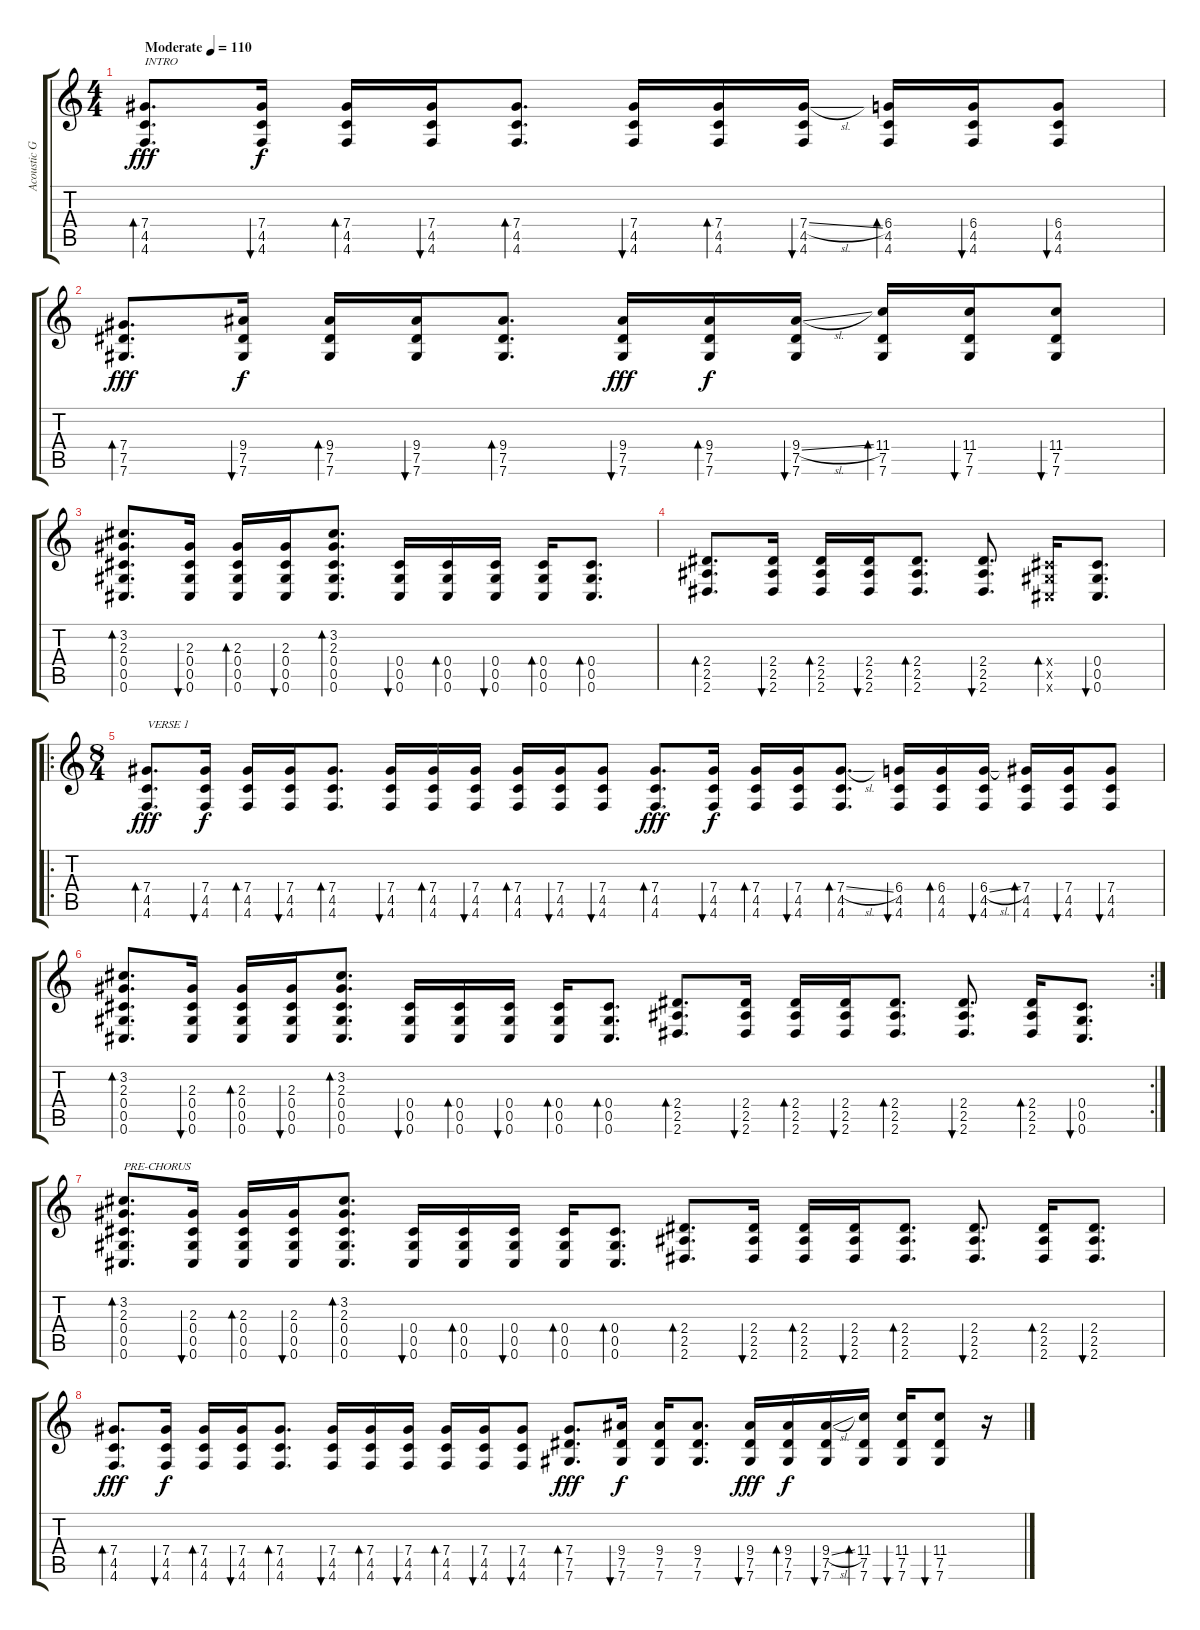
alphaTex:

\track ("Acoustic Guitar" "Acoustic G") {instrument acousticguitarsteel}
\staff {score tabs}
\tuning (Eb4 Bb3 Gb3 Db3 Ab2 Db2) {hide}
\ts (4 4)
\tempo (110 "Moderate")
\clef g2
\ks c
(7.4 4.5 4.6).8{d bd 30 txt "INTRO" dy fff instrument acousticguitarsteel} (7.4 4.5 4.6).16{bu 30 dy f} (7.4 4.5 4.6).16{bd 30} (7.4 4.5 4.6).16{bu 30} (7.4 4.5 4.6).8{d bd 30} (7.4 4.5 4.6).16{bu 30} (7.4 4.5 4.6).16{bd 30} (7.4{sl} 4.5 4.6).16{bu 30} (6.4 4.5 4.6).16{bd 30} (6.4 4.5 4.6).16{bu 30} (6.4 4.5 4.6).8{bu 30} |
(7.4 7.5 7.6).8{d bd 30 dy fff} (9.4 7.5 7.6).16{bu 30 dy f} (9.4 7.5 7.6).16{bd 30} (9.4 7.5 7.6).16{bu 30} (9.4 7.5 7.6).8{d bd 30} (9.4 7.5 7.6).16{bu 30 dy fff} (9.4 7.5 7.6).16{bd 30 dy f} (9.4{sl} 7.5 7.6).16{bu 30} (11.4 7.5 7.6).16{bd 30} (11.4 7.5 7.6).16{bu 30} (11.4 7.5 7.6).8{bu 30} |
(3.2 2.3 0.4 0.5 0.6).8{d bd 30} (2.3 0.4 0.5 0.6).16{bu 30} (2.3 0.4 0.5 0.6).16{bd 30} (2.3 0.4 0.5 0.6).16{bu 30} (3.2 2.3 0.4 0.5 0.6).8{d bd 30} (0.4 0.5 0.6).16{bu 30} (0.4 0.5 0.6).16{bd 30} (0.4 0.5 0.6).16{bu 30} (0.4 0.5 0.6).16{bd 30} (0.4 0.5 0.6).8{d bd 30} |
(2.4 2.5 2.6).8{d bd 30} (2.4 2.5 2.6).16{bu 30} (2.4 2.5 2.6).16{bd 30} (2.4 2.5 2.6).16{bu 30} (2.4 2.5 2.6).8{d bd 30} (2.4 2.5 2.6).8{d bu 30} (0.4{x} 0.5{x} 0.6{x}).16{bd 30} (0.4 0.5 0.6).8{d bu 30} |
\ro
\ts (8 4)
(7.4 4.5 4.6).8{d bd 30 txt "VERSE 1" dy fff} (7.4 4.5 4.6).16{bu 30 dy f} (7.4 4.5 4.6).16{bd 30} (7.4 4.5 4.6).16{bu 30} (7.4 4.5 4.6).8{d bd 30} (7.4 4.5 4.6).16{bu 30} (7.4 4.5 4.6).16{bd 30} (7.4 4.5 4.6).16{bu 30} (7.4 4.5 4.6).16{bd 30} (7.4 4.5 4.6).16{bu 30} (7.4 4.5 4.6).8{bu 30} (7.4 4.5 4.6).8{d bd 30 dy fff} (7.4 4.5 4.6).16{bu 30 dy f} (7.4 4.5 4.6).16{bd 30} (7.4 4.5 4.6).16{bu 30} (7.4{sl} 4.5 4.6).8{d bd 30} (6.4 4.5 4.6).16{bu 30} (6.4 4.5 4.6).16{bd 30} (6.4{sl} 4.5 4.6).16{bu 30} (7.4 4.5 4.6).16{bd 30} (7.4 4.5 4.6).16{bu 30} (7.4 4.5 4.6).8{bu 30} |
\rc 2
(3.2 2.3 0.4 0.5 0.6).8{d bd 30} (2.3 0.4 0.5 0.6).16{bu 30} (2.3 0.4 0.5 0.6).16{bd 30} (2.3 0.4 0.5 0.6).16{bu 30} (3.2 2.3 0.4 0.5 0.6).8{d bd 30} (0.4 0.5 0.6).16{bu 30} (0.4 0.5 0.6).16{bd 30} (0.4 0.5 0.6).16{bu 30} (0.4 0.5 0.6).16{bd 30} (0.4 0.5 0.6).8{d bd 30} (2.4 2.5 2.6).8{d bd 30} (2.4 2.5 2.6).16{bu 30} (2.4 2.5 2.6).16{bd 30} (2.4 2.5 2.6).16{bu 30} (2.4 2.5 2.6).8{d bd 30} (2.4 2.5 2.6).8{d bu 30} (2.4 2.5 2.6).16{bd 30} (0.4 0.5 0.6).8{d bu 30} |
(3.2 2.3 0.4 0.5 0.6).8{d bd 30 txt "PRE-CHORUS"} (2.3 0.4 0.5 0.6).16{bu 30} (2.3 0.4 0.5 0.6).16{bd 30} (2.3 0.4 0.5 0.6).16{bu 30} (3.2 2.3 0.4 0.5 0.6).8{d bd 30} (0.4 0.5 0.6).16{bu 30} (0.4 0.5 0.6).16{bd 30} (0.4 0.5 0.6).16{bu 30} (0.4 0.5 0.6).16{bd 30} (0.4 0.5 0.6).8{d bd 30} (2.4 2.5 2.6).8{d bd 30} (2.4 2.5 2.6).16{bu 30} (2.4 2.5 2.6).16{bd 30} (2.4 2.5 2.6).16{bu 30} (2.4 2.5 2.6).8{d bd 30} (2.4 2.5 2.6).8{d bu 30} (2.4 2.5 2.6).16{bd 30} (2.4 2.5 2.6).8{d bu 30} |
(7.4 4.5 4.6).8{d bd 30 dy fff} (7.4 4.5 4.6).16{bu 30 dy f} (7.4 4.5 4.6).16{bd 30} (7.4 4.5 4.6).16{bu 30} (7.4 4.5 4.6).8{d bd 30} (7.4 4.5 4.6).16{bu 30} (7.4 4.5 4.6).16{bd 30} (7.4 4.5 4.6).16{bu 30} (7.4 4.5 4.6).16{bd 30} (7.4 4.5 4.6).16{bu 30} (7.4 4.5 4.6).8{bu 30} (7.4 7.5 7.6).8{d bd 30 dy fff} (9.4 7.5 7.6).16{bu 30 dy f} (9.4 7.5 7.6).16 (9.4 7.5 7.6).8{d} (9.4 7.5 7.6).16{bu 30 dy fff} (9.4 7.5 7.6).16{bd 30 dy f} (9.4{sl} 7.5 7.6).16{bu 30} (11.4 7.5 7.6).16{bd 30} (11.4 7.5 7.6).16{bu 30} (11.4 7.5 7.6).8{bu 30} r.16
